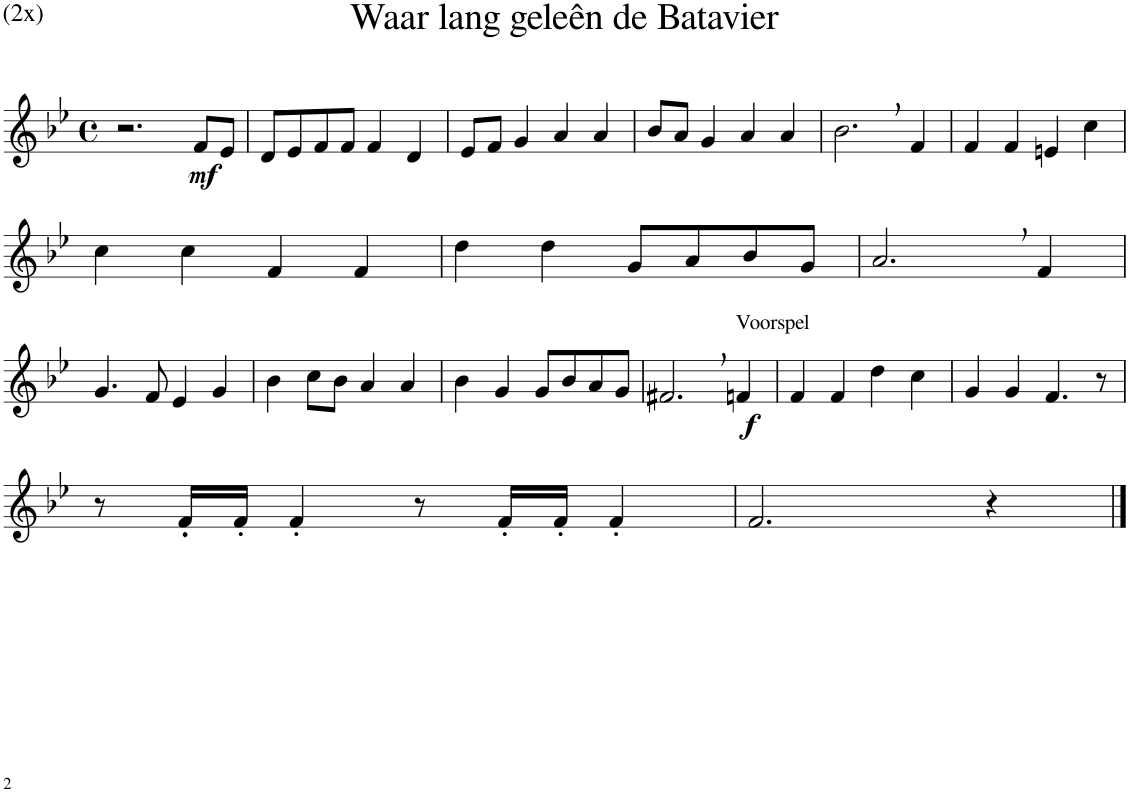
**kern	**dynam
*part1	*part1
*staff1	*staff1
*I"Piano	*
*I'Pno.	*
!!LO:PB:g=z
*clefG2	*
*k[b-e-]	*
*M4/4	*
*met(c)	*
=1	=1
2.r	.
!	!LO:DY:b
8f/L	mf
8e-/J	.
=2	=2
8d/L	.
8e-/	.
8f/	.
8f/J	.
4f/	.
4d/	.
=3	=3
8e-/L	.
8f/J	.
4g/	.
4a/	.
4a/	.
=4	=4
8b-/L	.
8a/J	.
4g/	.
4a/	.
4a/	.
=5	=5
2.b-,\	.
4f/	.
=6	=6
4f/	.
4f/	.
4en/	.
4cc\	.
!!LO:LB:g=z
=7	=7
4cc\	.
4cc\	.
4f/	.
4f/	.
=8	=8
4dd\	.
4dd\	.
8g/L	.
8a/	.
8b-/	.
8g/J	.
=9	=9
2.a,/	.
4f/	.
!!LO:LB:g=z
=10	=10
4.g/	.
8f/	.
4e-/	.
4g/	.
=11	=11
4b-\	.
8cc\L	.
8b-\J	.
4a/	.
4a/	.
=12	=12
4b-\	.
4g/	.
8g/L	.
8b-/	.
8a/	.
8g/J	.
=13	=13
2.f#X,/	.
!LO:TX:a:t=Voorspel	!
!	!LO:DY:b
4fn/	f
=14	=14
4f/	.
4f/	.
4dd\	.
4cc\	.
=15	=15
4g/	.
4g/	.
4.f/	.
8r	.
!!LO:LB:g=z
=16	=16
8r	.
16f'</LL	.
16f'/JJ	.
4f'/	.
8r	.
16f'/LL	.
16f'/JJ	.
4f'/	.
=17	=17
2.f/	.
4r	.
==	==
*-	*-
